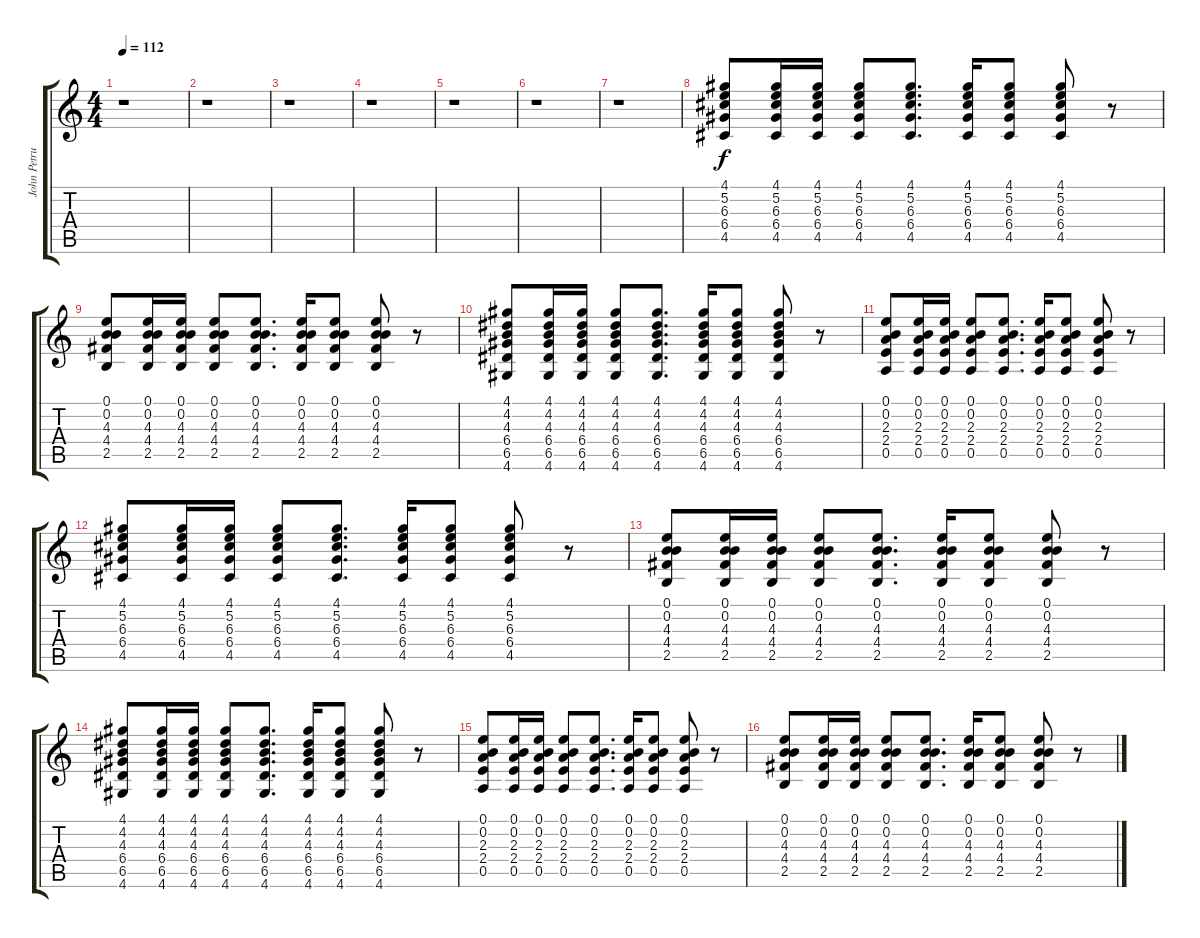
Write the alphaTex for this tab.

\track ("John Petrucci2" "John Petru") {instrument distortionguitar}
\staff {score tabs}
\tuning (E4 B3 G3 D3 A2 E2) {hide}
\ts (4 4)
\tempo 112
\clef g2
\ks c
r.1{dy f} |
r.1 |
r.1 |
r.1 |
r.1 |
r.1 |
r.1 |
(4.1 5.2 6.3 6.4 4.5).8{instrument acousticguitarsteel} (4.1 5.2 6.3 6.4 4.5).16 (4.1 5.2 6.3 6.4 4.5).16 (4.1 5.2 6.3 6.4 4.5).8 (4.1 5.2 6.3 6.4 4.5).8{d} (4.1 5.2 6.3 6.4 4.5).16 (4.1 5.2 6.3 6.4 4.5).8 (4.1 5.2 6.3 6.4 4.5).8 r.8 |
(0.1 0.2 4.3 4.4 2.5).8 (0.1 0.2 4.3 4.4 2.5).16 (0.1 0.2 4.3 4.4 2.5).16 (0.1 0.2 4.3 4.4 2.5).8 (0.1 0.2 4.3 4.4 2.5).8{d} (0.1 0.2 4.3 4.4 2.5).16 (0.1 0.2 4.3 4.4 2.5).8 (0.1 0.2 4.3 4.4 2.5).8 r.8 |
(4.1 4.2 4.3 6.4 6.5 4.6).8 (4.1 4.2 4.3 6.4 6.5 4.6).16 (4.1 4.2 4.3 6.4 6.5 4.6).16 (4.1 4.2 4.3 6.4 6.5 4.6).8 (4.1 4.2 4.3 6.4 6.5 4.6).8{d} (4.1 4.2 4.3 6.4 6.5 4.6).16 (4.1 4.2 4.3 6.4 6.5 4.6).8 (4.1 4.2 4.3 6.4 6.5 4.6).8 r.8 |
(0.1 0.2 2.3 2.4 0.5).8 (0.1 0.2 2.3 2.4 0.5).16 (0.1 0.2 2.3 2.4 0.5).16 (0.1 0.2 2.3 2.4 0.5).8 (0.1 0.2 2.3 2.4 0.5).8{d} (0.1 0.2 2.3 2.4 0.5).16 (0.1 0.2 2.3 2.4 0.5).8 (0.1 0.2 2.3 2.4 0.5).8 r.8 |
(4.1 5.2 6.3 6.4 4.5).8 (4.1 5.2 6.3 6.4 4.5).16 (4.1 5.2 6.3 6.4 4.5).16 (4.1 5.2 6.3 6.4 4.5).8 (4.1 5.2 6.3 6.4 4.5).8{d} (4.1 5.2 6.3 6.4 4.5).16 (4.1 5.2 6.3 6.4 4.5).8 (4.1 5.2 6.3 6.4 4.5).8 r.8 |
(0.1 0.2 4.3 4.4 2.5).8 (0.1 0.2 4.3 4.4 2.5).16 (0.1 0.2 4.3 4.4 2.5).16 (0.1 0.2 4.3 4.4 2.5).8 (0.1 0.2 4.3 4.4 2.5).8{d} (0.1 0.2 4.3 4.4 2.5).16 (0.1 0.2 4.3 4.4 2.5).8 (0.1 0.2 4.3 4.4 2.5).8 r.8 |
(4.1 4.2 4.3 6.4 6.5 4.6).8 (4.1 4.2 4.3 6.4 6.5 4.6).16 (4.1 4.2 4.3 6.4 6.5 4.6).16 (4.1 4.2 4.3 6.4 6.5 4.6).8 (4.1 4.2 4.3 6.4 6.5 4.6).8{d} (4.1 4.2 4.3 6.4 6.5 4.6).16 (4.1 4.2 4.3 6.4 6.5 4.6).8 (4.1 4.2 4.3 6.4 6.5 4.6).8 r.8 |
(0.1 0.2 2.3 2.4 0.5).8 (0.1 0.2 2.3 2.4 0.5).16 (0.1 0.2 2.3 2.4 0.5).16 (0.1 0.2 2.3 2.4 0.5).8 (0.1 0.2 2.3 2.4 0.5).8{d} (0.1 0.2 2.3 2.4 0.5).16 (0.1 0.2 2.3 2.4 0.5).8 (0.1 0.2 2.3 2.4 0.5).8 r.8 |
(0.1 0.2 4.3 4.4 2.5).8 (0.1 0.2 4.3 4.4 2.5).16 (0.1 0.2 4.3 4.4 2.5).16 (0.1 0.2 4.3 4.4 2.5).8 (0.1 0.2 4.3 4.4 2.5).8{d} (0.1 0.2 4.3 4.4 2.5).16 (0.1 0.2 4.3 4.4 2.5).8 (0.1 0.2 4.3 4.4 2.5).8 r.8
